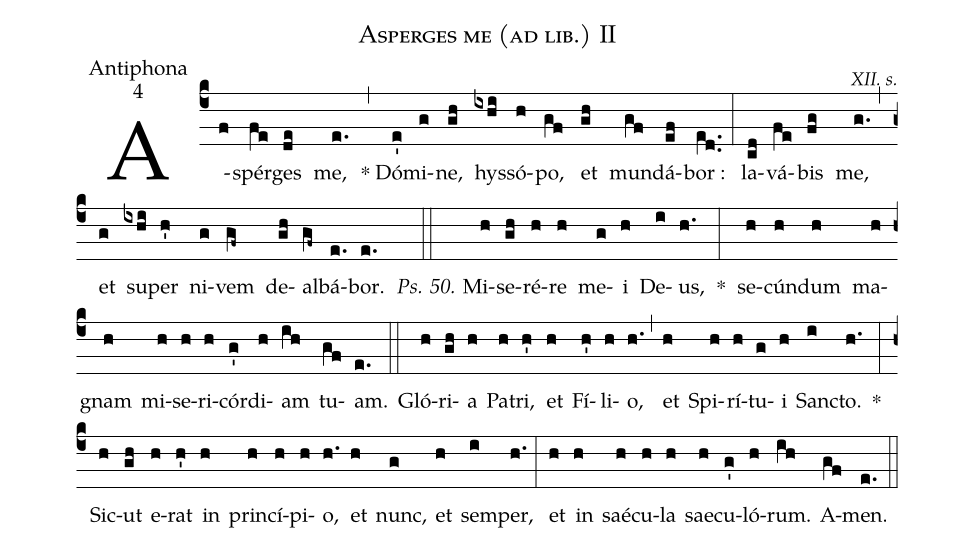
name:Asperges me (ad lib.) II;
office-part:Antiphona;
mode:4;
commentary:XII. s.;
%%
(c4) A(f)spér(fe)ges(de) me,(e.) (,) * Dó(e')mi(g)ne,(gh) hys(ixhi)só(h)po,(gf) et(gh) mun(gf)dá(ef)bor :(e[ll:1]d..) (:) la(cd)vá(fe)bis(fg) me,(g.) (,) et(g) su(ixhi)per(h') ni(g)vem(gf~) de(gh)al(gf~)bá(e.)bor.(e.) (::) <i>Ps. 50.</i> Mi(h)se(gh)ré(h)re(h) me(g)i(h) De(i)us,(h.) *(:) se(h)cún(h)dum(h) ma(h)gnam(h) mi(h)se(h)ri(h)cór(g')di(h)am(ih) tu(gf)am.(e.) (::) Gló(h)ri(gh)a(h) Pa(h)tri,(h') et(h) Fí(h')li(h)o,(h.) (,) et(h) Spi(h)rí(h)tu(g)i(h) San(i)cto.(h.) *(:) Sic(h)ut(gh) e(h)rat(h') in(h) prin(h)cí(h)pi(h)o,(h.) et(h) nunc,(g) et(h) sem(i)per,(h.) (:) et(h) in(h) saé(h)cu(h)la(h) sae(h)cu(g')ló(h)rum.(ih) A(gf)men.(e.) (::)
